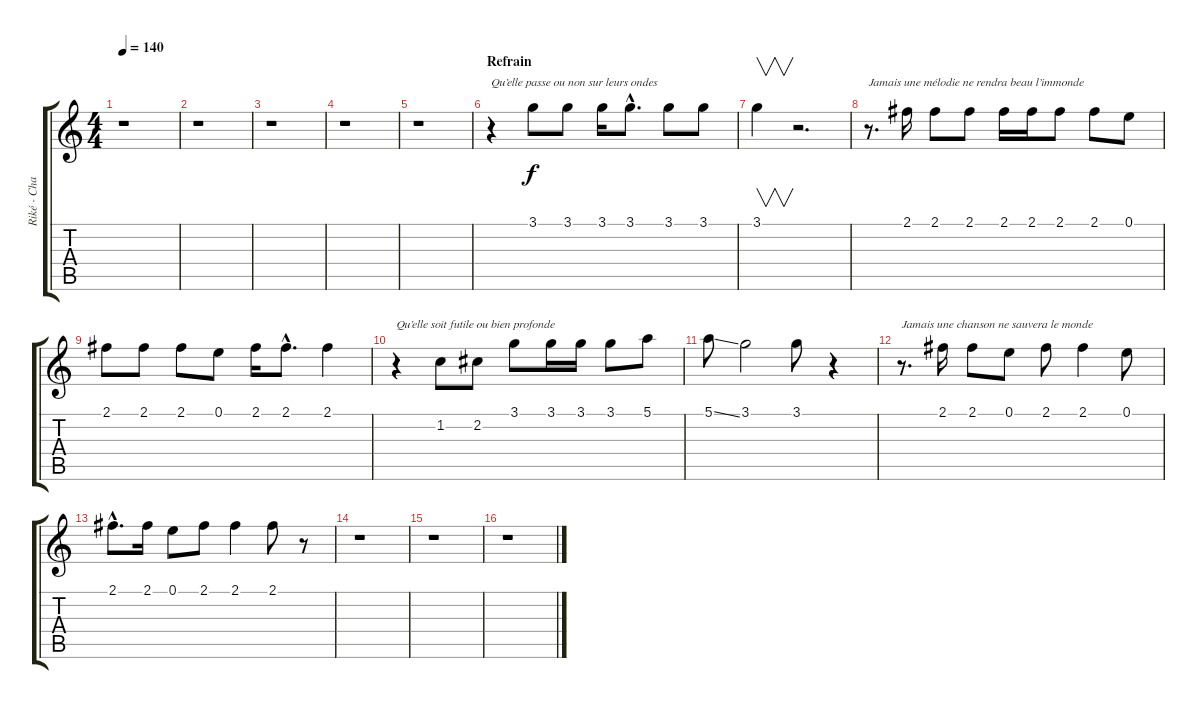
\track ("Riké - Chant" "Riké - Cha") {instrument electricguitarmuted}
\staff {score tabs}
\tuning (E4 B3 G3 D3 A2 E2) {hide}
\ts (4 4)
\tempo 140
\clef g2
\ks c
r.1{dy f} |
r.1 |
r.1 |
r.1 |
r.1 |
\section ("" "Refrain")
r.4{txt "Qu’elle passe ou non sur leurs ondes "} 3.1.8 3.1.8 3.1.16 3.1{hac}.8{d} 3.1.8 3.1.8 |
3.1.4{v} r.2{d} |
r.8{d txt "Jamais une mélodie ne rendra beau l’immonde"} 2.1.16 2.1.8 2.1.8 2.1.16 2.1.16 2.1.8 2.1.8 0.1.8 |
2.1.8 2.1.8 2.1.8 0.1.8 2.1.16 2.1{hac}.8{d} 2.1.4 |
r.4{txt "Qu’elle soit futile ou bien profonde"} 1.2.8 2.2.8 3.1.8 3.1.16 3.1.16 3.1.8 5.1.8 |
5.1{ss}.8 3.1.2 3.1.8 r.4 |
r.8{d txt "Jamais une chanson ne sauvera le monde"} 2.1.16 2.1.8 0.1.8 2.1.8 2.1.4 0.1.8 |
2.1{hac}.8{d} 2.1.16 0.1.8 2.1.8 2.1.4 2.1.8 r.8 |
r.1 |
r.1 |
r.1
